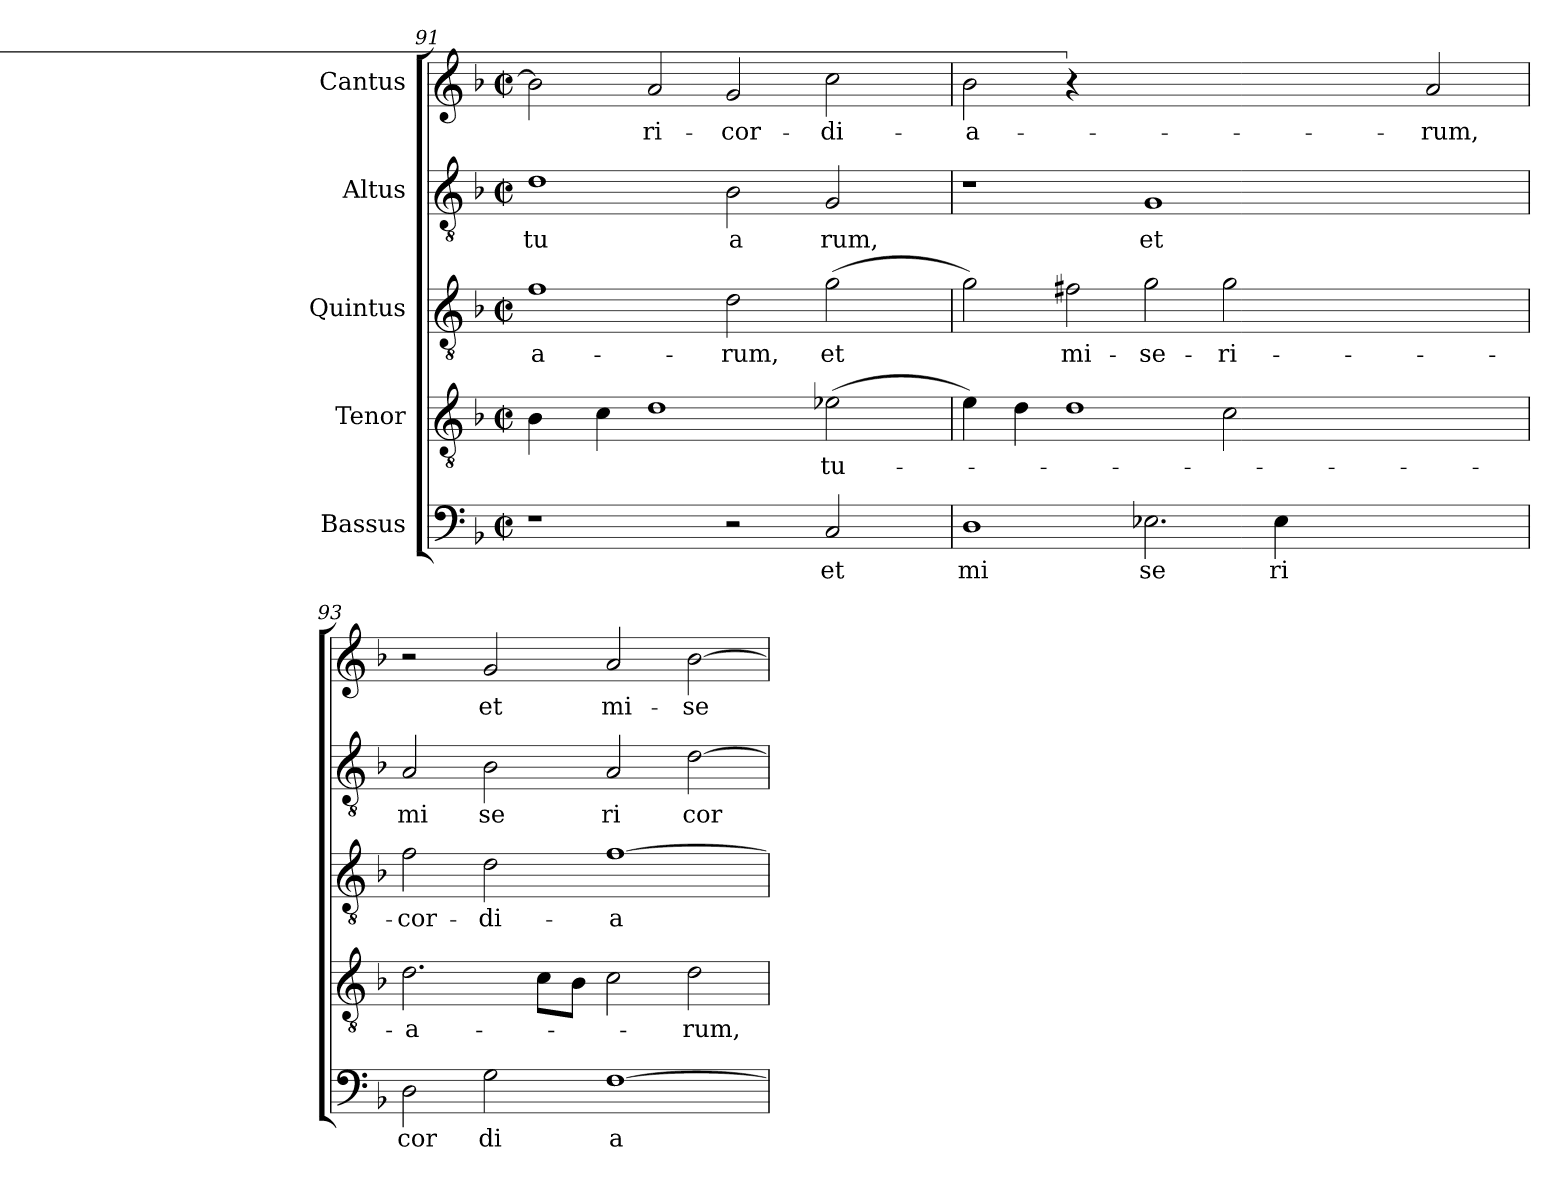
**kern	**text	**kern	**text	**kern	**text	**kern	**text	**kern	**text
*part5	*part5	*part4	*part4	*part3	*part3	*part2	*part2	*part1	*part1
*staff5	*staff5	*staff4	*staff4	*staff3	*staff3	*staff2	*staff2	*staff1	*staff1
*I"Bassus	*	*I"Tenor	*	*I"Quintus	*	*I"Altus	*	*I"Cantus	*
!!LO:PB:g=z
*clefF4	*	*clefGv2	*	*clefGv2	*	*clefGv2	*	*clefG2	*
*k[b-]	*	*k[b-]	*	*k[b-]	*	*k[b-]	*	*k[b-]	*
*F:	*	*F:	*	*F:	*	*F:	*	*F:	*
*M2/2	*	*M2/2	*	*M2/2	*	*M2/2	*	*M2/2	*
*met(c|)	*	*met(c|)	*	*met(c|)	*	*met(c|)	*	*met(c|)	*
=91	=91	=91	=91	=91	=91	=91	=91	=91	=91
!	!	!	!	!	!LO:LY:b:cj	!	!LO:LY:b:cj	!	!
*	*	*	*	*	*	*	*	*^	*
1r	.	4B-\	.	1f	-a-	1d	tu	2b-\]	16..ryy	.
.	.	.	.	.	.	.	.	.	1ryy	.
.	.	4c\	.	.	.	.	.	.	.	.
!	!	!	!	!	!	!	!	!	!	!LO:LY:b:cj
.	.	1d	.	.	.	.	.	2a/	.	ri-
!	!	!	!	!	!LO:LY:b:cj	!	!LO:LY:b:cj	!	!	!LO:LY:b:cj
2r	.	.	.	2d\	-rum,	2B-\	a	2g/	.	-cor-
.	.	.	.	.	.	.	.	.	2ryy	.
!	!LO:LY:b:cj	!	!LO:LY:b:cj	!	!LO:LY:b:cj	!	!LO:LY:b:cj	!	!	!LO:LY:b:cj
2C/	et	(>2e-X\	tu-	(>2g\	et	2G/	rum,	2cc\	.	-di-
.	.	.	.	.	.	.	.	.	4ryy	.
.	.	.	.	.	.	.	.	.	8ryy	.
.	.	.	.	.	.	.	.	.	64ryy	.
=92	=92	=92	=92	=92	=92	=92	=92	=92	=92	=92
!	!LO:LY:b:cj	!	!	!	!	!	!	!	!	!LO:LY:b:cj
*	*	*	*	*	*	*	*	*v	*v	*
1D	mi	4e\)	.	2g\)	.	1r	.	2b-\	-a-
.	.	4d\	.	.	.	.	.	.	.
!	!	!	!	!	!LO:LY:b:cj	!	!	!LO:N:vis=1	!
.	.	1d	.	2f#X\	mi-	.	.	4%9r	.
!	!LO:LY:b:cj	!	!	!	!LO:LY:b:cj	!	!LO:LY:b:cj	!	!
2.E-X\	se	.	.	2g\	-se-	1G	et	.	.
!	!	!	!	!	!LO:LY:b:cj	!	!	!	!
.	.	2c\	.	2g\	-ri-	.	.	.	.
!	!LO:LY:b:cj	!	!	!	!	!	!	!	!
4E-\	ri	.	.	.	.	.	.	.	.
1ryy	.	1ryy	.	1ryy	.	1ryy	.	.	.
!	!	!	!	!	!	!	!	!	!LO:LY:b:cj
.	.	.	.	.	.	.	.	2a/	-rum,
4ryy	.	4ryy	.	4ryy	.	4ryy	.	.	.
=93	=93	=93	=93	=93	=93	=93	=93	=93	=93
!	!LO:LY:b:cj	!	!LO:LY:b:cj	!	!LO:LY:b:cj	!	!LO:LY:b:cj	!	!
2D\	cor	2.d\	-a-	2f\	-cor-	2A/	mi	2r	.
!	!LO:LY:b:cj	!	!	!	!LO:LY:b:cj	!	!LO:LY:b:cj	!	!LO:LY:b:cj
2G\	di	.	.	2d\	-di-	2B-\	se	2g/	et
.	.	8c\L	.	.	.	.	.	.	.
.	.	8B-\J	.	.	.	.	.	.	.
!	!LO:LY:b:rj	!	!	!	!LO:LY:b:rj	!	!LO:LY:b:cj	!	!LO:LY:b:cj
[>1F	a	2c\	.	[>1f	-a-	2A/	ri	2a/	mi-
!	!	!	!LO:LY:b:cj	!	!	!	!LO:LY:b	!	!LO:LY:b:cj
.	.	2d\	-rum,	.	.	[>2d\	cor	[>2b-\	-se-
=	=	=	=	=	=	=	=	=	=
*-	*-	*-	*-	*-	*-	*-	*-	*-	*-
